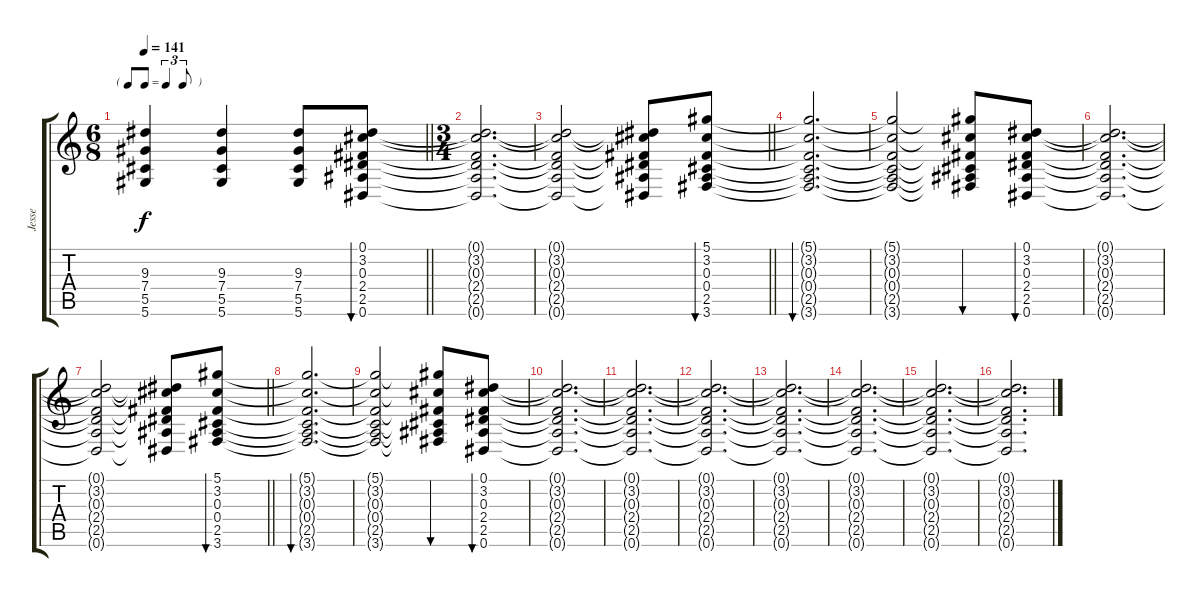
\track ("Jesse" "Jesse") {instrument distortionguitar}
\staff {score tabs}
\tuning (Eb4 Bb3 Gb3 Db3 Ab2 Eb2) {hide}
\ts (6 8)
\tf triplet8th
\tempo 141
\clef g2
\barLineRight lightlight
\ks c
(9.3 7.4 5.5 5.6).4{dy f} (9.3 7.4 5.5 5.6).4 (9.3 7.4 5.5 5.6).8 (0.1 3.2 0.3 2.4 2.5 0.6).8{bu 480 instrument electricguitarclean} |
\ts (3 4)
(0.1{t} 3.2{t} 0.3{t} 2.4{t} 2.5{t} 0.6{t}).2{d} |
\barLineRight lightlight
(0.1{t} 3.2{t} 0.3{t} 2.4{t} 2.5{t} 0.6{t}).2 (0.1{t} 3.2{t} 0.3{t} 2.4{t} 2.5{t} 0.6{t}).8 (5.1 3.2 0.3 0.4 2.5 3.6).8{bu 480} |
(5.1{t} 3.2{t} 0.3{t} 0.4{t} 2.5{t} 3.6{t}).2{d bu 480} |
(5.1{t} 3.2{t} 0.3{t} 0.4{t} 2.5{t} 3.6{t}).2 (5.1{t} 3.2{t} 0.3{t} 0.4{t} 2.5{t} 3.6{t}).8{bu 480} (0.1 3.2 0.3 2.4 2.5 0.6).8{bu 480} |
(0.1{t} 3.2{t} 0.3{t} 2.4{t} 2.5{t} 0.6{t}).2{d} |
\barLineRight lightlight
(0.1{t} 3.2{t} 0.3{t} 2.4{t} 2.5{t} 0.6{t}).2 (0.1{t} 3.2{t} 0.3{t} 2.4{t} 2.5{t} 0.6{t}).8 (5.1 3.2 0.3 0.4 2.5 3.6).8{bu 480} |
(5.1{t} 3.2{t} 0.3{t} 0.4{t} 2.5{t} 3.6{t}).2{d bu 480} |
(5.1{t} 3.2{t} 0.3{t} 0.4{t} 2.5{t} 3.6{t}).2 (5.1{t} 3.2{t} 0.3{t} 0.4{t} 2.5{t} 3.6{t}).8{bu 480} (0.1 3.2 0.3 2.4 2.5 0.6).8{bu 480} |
(0.1{t} 3.2{t} 0.3{t} 2.4{t} 2.5{t} 0.6{t}).2{d volume 13} |
(0.1{t} 3.2{t} 0.3{t} 2.4{t} 2.5{t} 0.6{t}).2{d volume 13} |
(0.1{t} 3.2{t} 0.3{t} 2.4{t} 2.5{t} 0.6{t}).2{d volume 12} |
(0.1{t} 3.2{t} 0.3{t} 2.4{t} 2.5{t} 0.6{t}).2{d volume 11} |
(0.1{t} 3.2{t} 0.3{t} 2.4{t} 2.5{t} 0.6{t}).2{d volume 10} |
(0.1{t} 3.2{t} 0.3{t} 2.4{t} 2.5{t} 0.6{t}).2{d volume 8} |
(0.1{t} 3.2{t} 0.3{t} 2.4{t} 2.5{t} 0.6{t}).2{d volume 9}
